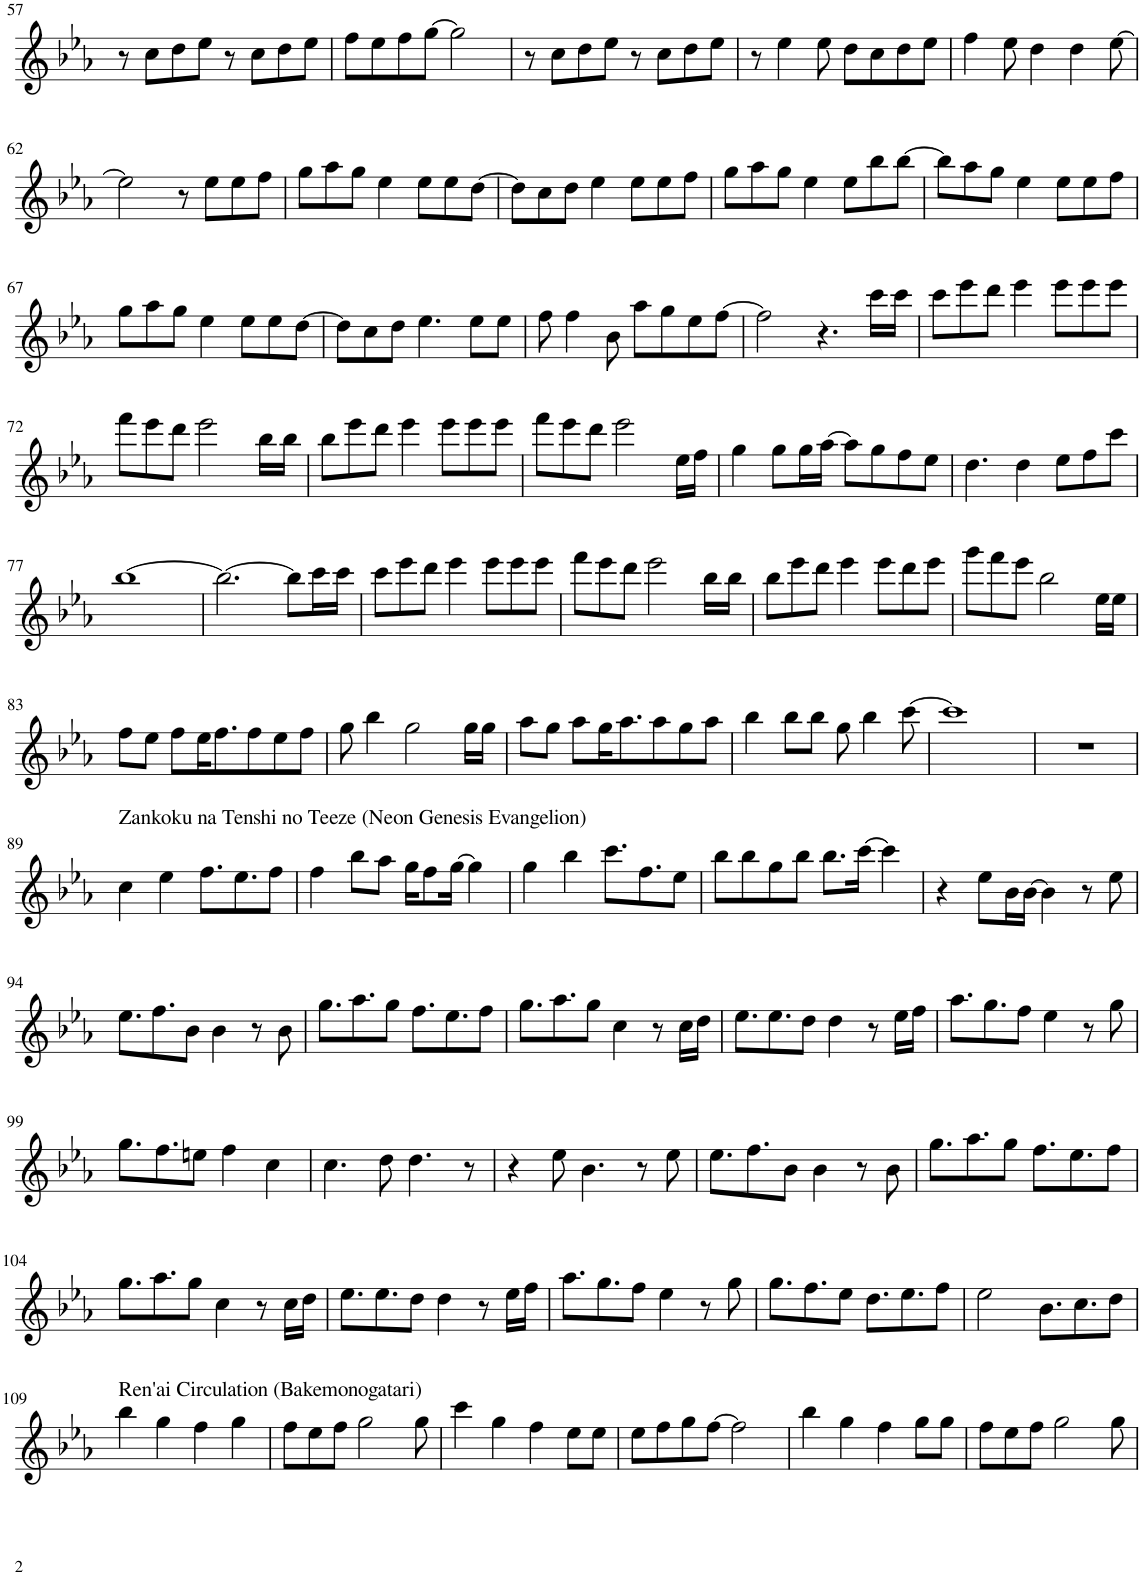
**kern
*part1
*staff1
*I"Piano
*I'Pno.
!!LO:PB:g=z
*clefG2
*k[b-e-a-]
*M4/4
=57
8r
8cc\L
8dd\
8ee-\J
8r
8cc\L
8dd\
8ee-\J
=58
8ff\L
8ee-\
8ff\
[8gg\J
2gg\]
=59
8r
8cc\L
8dd\
8ee-\J
8r
8cc\L
8dd\
8ee-\J
=60
8r
4ee-\
8ee-\
8dd\L
8cc\
8dd\
8ee-\J
=61
4ff\
8ee-\
4dd\
4dd\
[8ee-\
!!LO:LB:g=z
=62
2ee-\]
8r
8ee-\L
8ee-\
8ff\J
=63
8gg\L
8aa-\
8gg\J
4ee-\
8ee-\L
8ee-\
[8dd\J
=64
8dd\L]
8cc\
8dd\J
4ee-\
8ee-\L
8ee-\
8ff\J
=65
8gg\L
8aa-\
8gg\J
4ee-\
8ee-\L
8bb-\
[8bb-\J
=66
8bb-\L]
8aa-\
8gg\J
4ee-\
8ee-\L
8ee-\
8ff\J
!!LO:LB:g=z
=67
8gg\L
8aa-\
8gg\J
4ee-\
8ee-\L
8ee-\
[8dd\J
=68
8dd\L]
8cc\
8dd\J
4.ee-\
8ee-\L
8ee-\J
=69
8ff\
4ff\
8b-\
8aa-\L
8gg\
8ee-\
[8ff\J
=70
2ff\]
4.r
16ccc\LL
16ccc\JJ
=71
8ccc\L
8eee-\
8ddd\J
4eee-\
8eee-\L
8eee-\
8eee-\J
!!LO:LB:g=z
=72
8fff\L
8eee-\
8ddd\J
2eee-\
16bb-\LL
16bb-\JJ
=73
8bb-\L
8eee-\
8ddd\J
4eee-\
8eee-\L
8eee-\
8eee-\J
=74
8fff\L
8eee-\
8ddd\J
2eee-\
16ee-\LL
16ff\JJ
=75
4gg\
8gg\L
16gg\L
[16aa-\JJ
8aa-\L]
8gg\
8ff\
8ee-\J
=76
4.dd\
4dd\
8ee-\L
8ff\
8ccc\J
!!LO:LB:g=z
=77
[1bb-
=78
2.bb-\_
8bb-\L]
16ccc\L
16ccc\JJ
=79
8ccc\L
8eee-\
8ddd\J
4eee-\
8eee-\L
8eee-\
8eee-\J
=80
8fff\L
8eee-\
8ddd\J
2eee-\
16bb-\LL
16bb-\JJ
=81
8bb-\L
8eee-\
8ddd\J
4eee-\
8eee-\L
8ddd\
8eee-\J
=82
8ggg\L
8fff\
8eee-\J
2bb-\
16ee-\LL
16ee-\JJ
!!LO:LB:g=z
=83
8ff\L
8ee-\J
8ff\L
16ee-\K
8.ff\
8ff\
8ee-\
8ff\J
=84
8gg\
4bb-\
2gg\
16gg\LL
16gg\JJ
=85
8aa-\L
8gg\J
8aa-\L
16gg\K
8.aa-\
8aa-\
8gg\
8aa-\J
=86
4bb-\
8bb-\L
8bb-\J
8gg\
4bb-\
[8ccc\
=87
1ccc]
=88
1r
!!LO:LB:g=z
=89
!LO:TX:a:t=Zankoku na Tenshi no Teeze (Neon Genesis Evangelion)
4cc\
4ee-\
8.ff\L
8.ee-\
8ff\J
=90
4ff\
8bb-\L
8aa-\J
16gg\KL
8ff\
[16gg\Jk
4gg\]
=91
4gg\
4bb-\
8.ccc\L
8.ff\
8ee-\J
=92
8bb-\L
8bb-\
8gg\
8bb-\J
8.bb-\L
[16ccc\Jk
4ccc\]
=93
4r
8ee-\L
16b-\L
[16b-\JJ
4b-\]
8r
8ee-\
!!LO:LB:g=z
=94
8.ee-\L
8.ff\
8b-\J
4b-\
8r
8b-\
=95
8.gg\L
8.aa-\
8gg\J
8.ff\L
8.ee-\
8ff\J
=96
8.gg\L
8.aa-\
8gg\J
4cc\
8r
16cc\LL
16dd\JJ
=97
8.ee-\L
8.ee-\
8dd\J
4dd\
8r
16ee-\LL
16ff\JJ
=98
8.aa-\L
8.gg\
8ff\J
4ee-\
8r
8gg\
!!LO:LB:g=z
=99
8.gg\L
8.ff\
8een\J
4ff\
4cc\
=100
4.cc\
8dd\
4.dd\
8r
=101
4r
8ee-\
4.b-\
8r
8ee-\
=102
8.ee-\L
8.ff\
8b-\J
4b-\
8r
8b-\
=103
8.gg\L
8.aa-\
8gg\J
8.ff\L
8.ee-\
8ff\J
!!LO:LB:g=z
=104
8.gg\L
8.aa-\
8gg\J
4cc\
8r
16cc\LL
16dd\JJ
=105
8.ee-\L
8.ee-\
8dd\J
4dd\
8r
16ee-\LL
16ff\JJ
=106
8.aa-\L
8.gg\
8ff\J
4ee-\
8r
8gg\
=107
8.gg\L
8.ff\
8ee-\J
8.dd\L
8.ee-\
8ff\J
=108
2ee-\
8.b-\L
8.cc\
8dd\J
!!LO:LB:g=z
=109
!LO:TX:a:t=Ren'ai Circulation (Bakemonogatari)
4bb-\
4gg\
4ff\
4gg\
=110
8ff\L
8ee-\
8ff\J
2gg\
8gg\
=111
4ccc\
4gg\
4ff\
8ee-\L
8ee-\J
=112
8ee-\L
8ff\
8gg\
[8ff\J
2ff\]
=113
4bb-\
4gg\
4ff\
8gg\L
8gg\J
=114
8ff\L
8ee-\
8ff\J
2gg\
8gg\
=
*-
